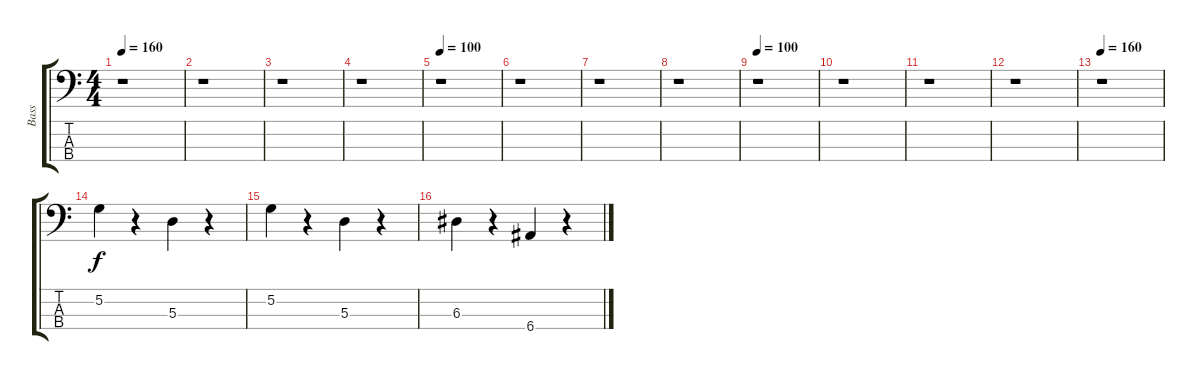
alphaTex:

\track ("Bass" "Bass") {instrument electricbassfinger}
\staff {score tabs}
\tuning (G2 D2 A1 E1) {hide}
\ts (4 4)
\tempo 160
\tempo 100
\tempo 160
\clef f4
\ks c
r.1{dy f instrument electricbassfinger} |
r.1 |
r.1 |
r.1 |
\tempo 100
r.1 |
r.1 |
r.1 |
r.1 |
\tempo 100
r.1 |
r.1 |
r.1 |
r.1 |
\tempo 160
r.1 |
5.2.4 r.4 5.3.4 r.4 |
5.2.4 r.4 5.3.4 r.4 |
6.3.4 r.4 6.4.4 r.4
